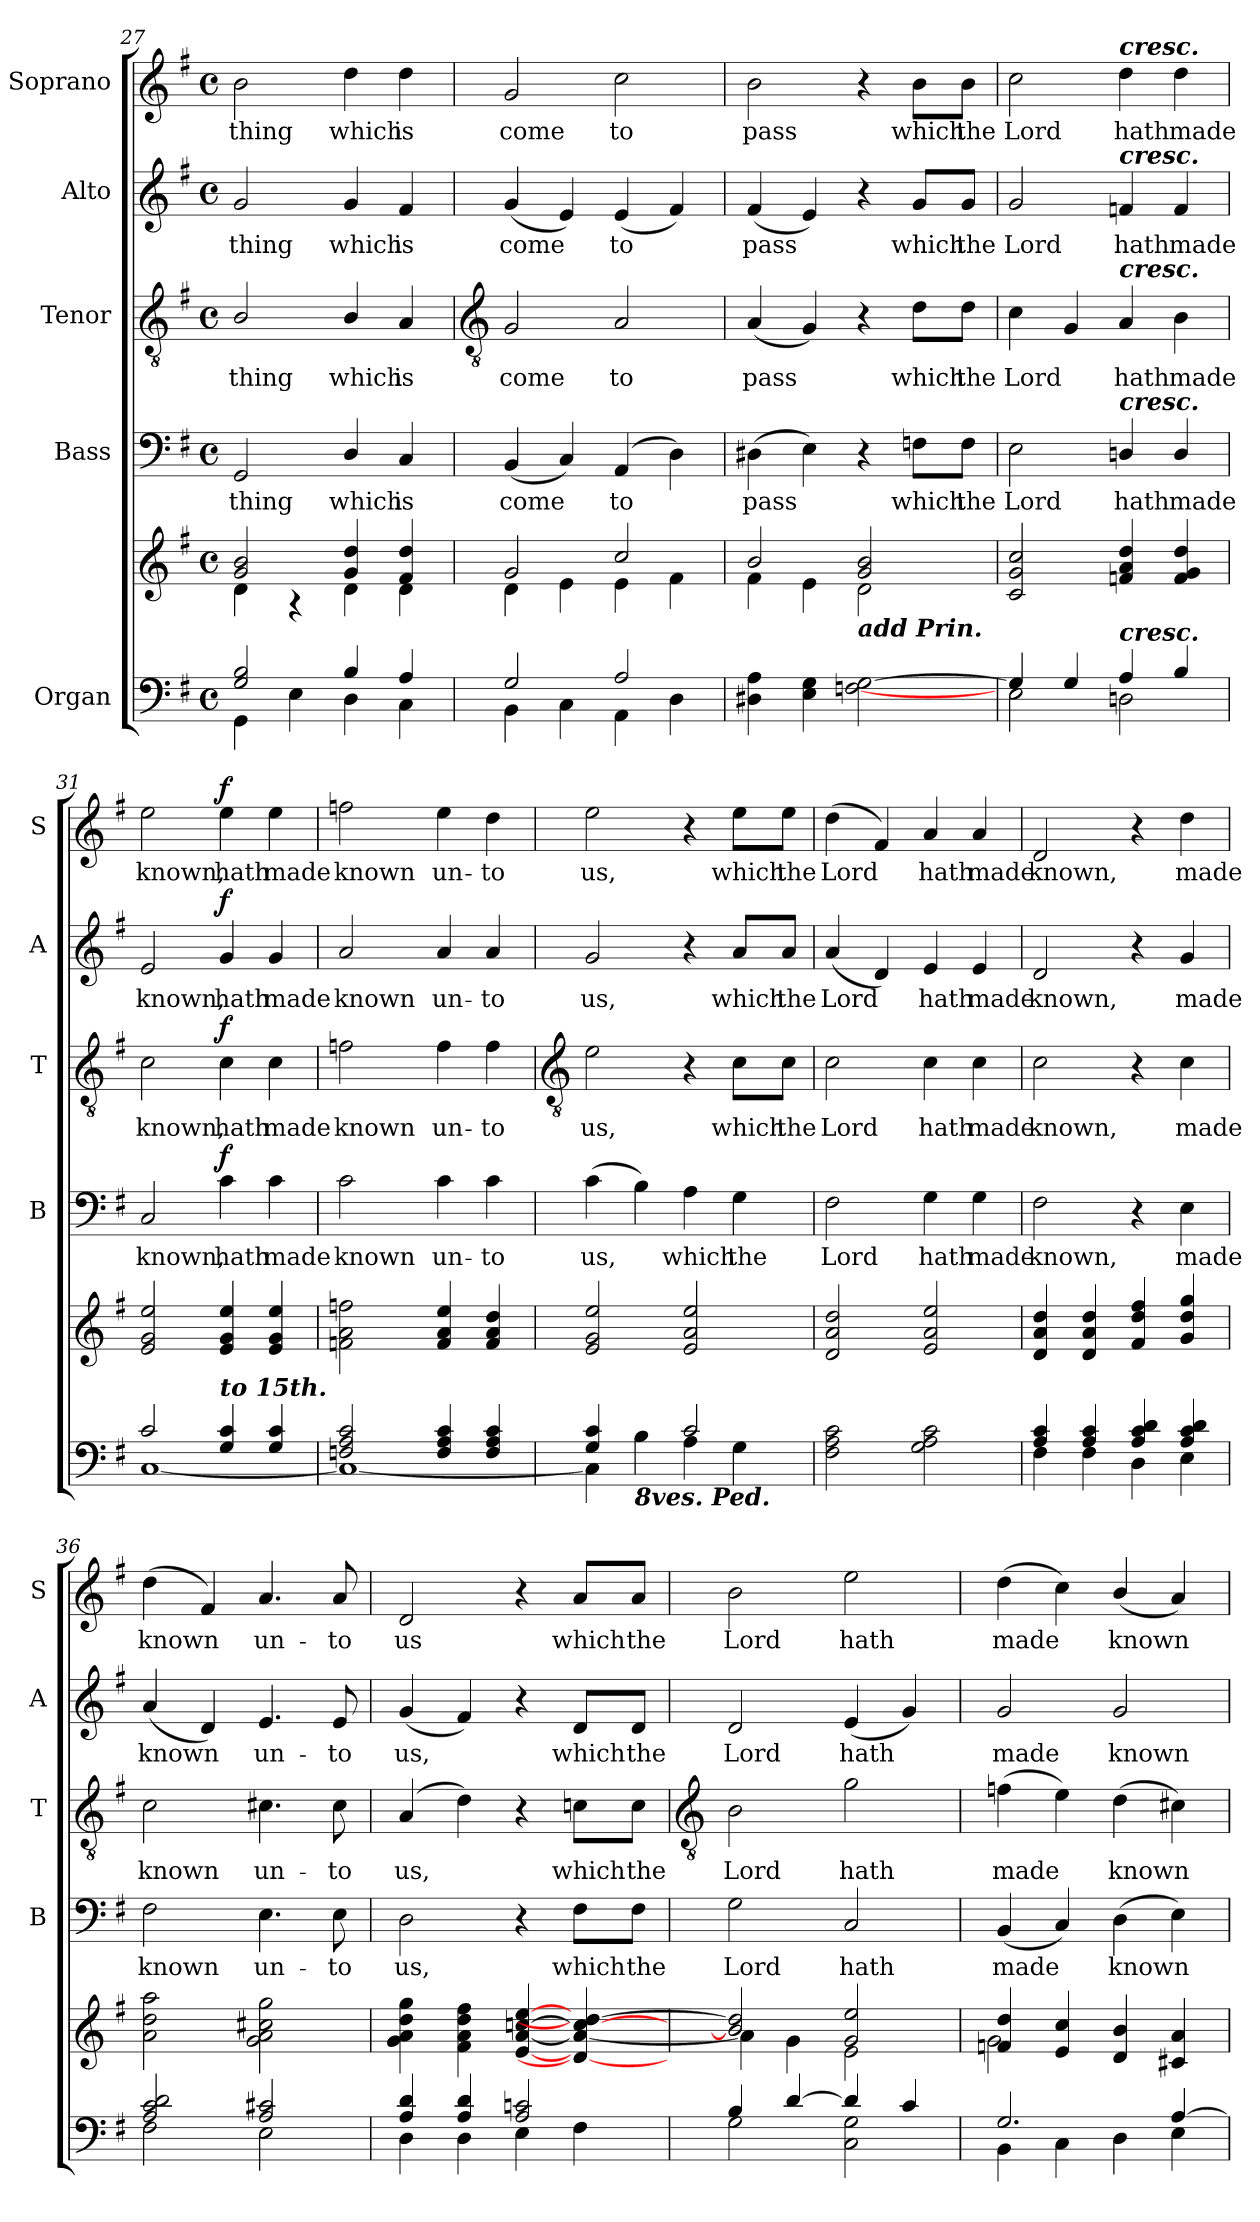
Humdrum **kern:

**kern	**kern	**kern	**text	**dynam	**kern	**text	**dynam	**kern	**text	**dynam	**kern	**text	**dynam
*part5	*part5	*part4	*part4	*part4	*part3	*part3	*part3	*part2	*part2	*part2	*part1	*part1	*part1
*staff6	*staff5	*staff4	*staff4	*staff4	*staff3	*staff3	*staff3	*staff2	*staff2	*staff2	*staff1	*staff1	*staff1
*I"Organ	*	*I"Bass	*	*	*I"Tenor	*	*	*I"Alto	*	*	*I"Soprano	*	*
*	*	*I'B	*	*	*I'T	*	*	*I'A	*	*	*I'S	*	*
*clefF4	*clefG2	*clefF4	*	*	*clefGv2	*	*	*clefG2	*	*	*clefG2	*	*
*k[f#]	*k[f#]	*k[f#]	*	*	*k[f#]	*	*	*k[f#]	*	*	*k[f#]	*	*
*G:	*G:	*G:	*	*	*G:	*	*	*G:	*	*	*G:	*	*
*M4/4	*M4/4	*M4/4	*	*	*M4/4	*	*	*M4/4	*	*	*M4/4	*	*
*met(c)	*met(c)	*met(c)	*	*	*met(c)	*	*	*met(c)	*	*	*met(c)	*	*
=27	=27	=27	=27	=27	=27	=27	=27	=27	=27	=27	=27	=27	=27
*^	*^	*	*	*	*	*	*	*	*	*	*	*	*
!	!	!	!	!	!LO:LY:b	!	!	!LO:LY:b	!	!	!LO:LY:b	!	!	!LO:LY:b	!
2G/ 2B/	4GG\	2g/ 2b/	4d\	2GG/	thing	.	2B/	thing	.	2g/	thing	.	2b\	thing	.
.	4E\	.	4r	.	.	.	.	.	.	.	.	.	.	.	.
!	!	!	!	!	!LO:LY:b	!	!	!LO:LY:b	!	!	!LO:LY:b	!	!	!LO:LY:b	!
4B/	4D\	4g/ 4dd/	4d\	4D/	which	.	4B/	which	.	4g/	which	.	4dd\	which	.
!	!	!	!	!	!LO:LY:b	!	!	!LO:LY:b	!	!	!LO:LY:b	!	!	!LO:LY:b	!
4A/	4C\	4f#/ 4dd/	4d\	4C/	is	.	4A/	is	.	4f#/	is	.	4dd\	is	.
!!LO:LB:g=z
=28	=28	=28	=28	=28	=28	=28	=28	=28	=28	=28	=28	=28	=28	=28	=28
*	*	*	*	*	*	*	*clefGv2	*	*	*	*	*	*	*	*
!	!	!	!	!	!LO:LY:b	!	!	!LO:LY:b	!	!	!LO:LY:b	!	!	!LO:LY:b	!
2G/	4BB\	2g/	4d\	(<4BB/	come	.	2G/	come	.	(<4g/	come	.	2g/	come	.
.	4C\	.	4e\	4C/)	.	.	.	.	.	4e/)	.	.	.	.	.
!	!	!	!	!	!LO:LY:b	!	!	!LO:LY:b	!	!	!LO:LY:b	!	!	!LO:LY:b	!
2A/	4AA\	2cc/	4e\	(<4AA/	to	.	2A/	to	.	(<4e/	to	.	2cc\	to	.
.	4D\	.	4f#\	4D\)	.	.	.	.	.	4f#/)	.	.	.	.	.
=29	=29	=29	=29	=29	=29	=29	=29	=29	=29	=29	=29	=29	=29	=29	=29
!	!	!	!	!	!LO:LY:b	!	!	!LO:LY:b	!	!	!LO:LY:b	!	!	!LO:LY:b	!
4D#X\ 4A\	4ryy	2b/	4f#\	(>4D#X\	pass	.	(<4A/	pass	.	(<4f#/	pass	.	2b\	pass	.
4E\ 4G\	4ryy	.	4e\	4E\)	.	.	4G/)	.	.	4e/)	.	.	.	.	.
!	!	!LO:TX:b:Bi:t=add Prin.	!	!	!	!	!	!	!	!	!	!	!	!	!
[2Fn\ [2G\	4ryy	2g/ 2b/	2d\	4r	.	.	4r	.	.	4r	.	.	4r	.	.
!	!	!	!	!	!LO:LY:b	!	!	!LO:LY:b	!	!	!LO:LY:b	!	!	!LO:LY:b	!
.	4ryy	.	.	8Fn\L	which	.	8d\L	which	.	8g/L	which	.	8b\L	which	.
!	!	!	!	!	!LO:LY:b	!	!	!LO:LY:b	!	!	!LO:LY:b	!	!	!LO:LY:b	!
.	.	.	.	8F\J	the	.	8d\J	the	.	8g/J	the	.	8b\J	the	.
=30	=30	=30	=30	=30	=30	=30	=30	=30	=30	=30	=30	=30	=30	=30	=30
!	!	!	!	!	!LO:LY:b	!	!	!LO:LY:b	!	!	!LO:LY:b	!	!	!LO:LY:b	!
4G/]	2E\	2c/ 2g/ 2cc/	1ryy	2E\	Lord	.	4c\	Lord	.	2g/	Lord	.	2cc\	Lord	.
4G/	.	.	.	.	.	.	4G/	.	.	.	.	.	.	.	.
!	!	!	!	!	!	!	!	!	!	!	!	!	!LO:TX:a:Bi:t=cresc.	!	!
!	!	!	!	!	!	!	!	!	!	!LO:TX:a:Bi:t=cresc.	!	!	!	!	!
!	!	!	!	!	!	!	!LO:TX:a:Bi:t=cresc.	!	!	!	!	!	!	!	!
!	!	!	!	!LO:TX:a:Bi:t=cresc.	!	!	!	!	!	!	!	!	!	!	!
!	!	!LO:TX:b:Bi:t=cresc.	!	!	!	!	!	!	!	!	!	!	!	!	!
!	!	!	!	!	!LO:LY:b	!	!	!LO:LY:b	!	!	!LO:LY:b	!	!	!LO:LY:b	!
4A/	2Dn\	4fn/ 4a/ 4dd/	.	4Dn/	hath	.	4A/	hath	.	4fn/	hath	.	4dd\	hath	.
!	!	!	!	!	!LO:LY:b	!	!	!LO:LY:b	!	!	!LO:LY:b	!	!	!LO:LY:b	!
4B/	.	4f/ 4g/ 4dd/	.	4D/	made	.	4B\	made	.	4f/	made	.	4dd\	made	.
=31	=31	=31	=31	=31	=31	=31	=31	=31	=31	=31	=31	=31	=31	=31	=31
!	!	!	!	!	!LO:LY:b	!	!	!LO:LY:b	!	!	!LO:LY:b	!	!	!LO:LY:b	!
2c/	[1C\	2e/ 2g/ 2ee/	1ryy	2C/	known,	.	2c\	known,	.	2e/	known,	.	2ee\	known,	.
!	!	!LO:TX:b:Bi:t=to 15th.	!	!	!	!	!	!	!	!	!	!	!	!	!
!	!	!	!	!	!LO:LY:b	!LO:DY:b	!	!LO:LY:b	!LO:DY:b	!	!LO:LY:b	!LO:DY:b	!	!LO:LY:b	!LO:DY:b
4G/ 4c/	.	4e/ 4g/ 4ee/	.	4c\	hath	f	4c\	hath	f	4g/	hath	f	4ee\	hath	f
!	!	!	!	!	!LO:LY:b	!	!	!LO:LY:b	!	!	!LO:LY:b	!	!	!LO:LY:b	!
4G/ 4c/	.	4e/ 4g/ 4ee/	.	4c\	made	.	4c\	made	.	4g/	made	.	4ee\	made	.
=32	=32	=32	=32	=32	=32	=32	=32	=32	=32	=32	=32	=32	=32	=32	=32
!	!	!	!	!	!LO:LY:b	!	!	!LO:LY:b	!	!	!LO:LY:b	!	!	!LO:LY:b	!
2Fn/ 2A/ 2c/	1C\_	2fn\ 2a\ 2ffn\	4ryy	2c\	known	.	2fn\	known	.	2a/	known	.	2ffn\	known	.
.	.	.	4ryy	.	.	.	.	.	.	.	.	.	.	.	.
!	!	!	!	!	!LO:LY:b	!	!	!LO:LY:b	!	!	!LO:LY:b	!	!	!LO:LY:b	!
4F/ 4A/ 4c/	.	4f/ 4a/ 4ee/	4ryy	4c\	un-	.	4f\	un-	.	4a/	un-	.	4ee\	un-	.
!	!	!	!	!	!LO:LY:b	!	!	!LO:LY:b	!	!	!LO:LY:b	!	!	!LO:LY:b	!
4F/ 4A/ 4c/	.	4f/ 4a/ 4dd/	4ryy	4c\	-to	.	4f\	-to	.	4a/	-to	.	4dd\	-to	.
*	*	*v	*v	*	*	*	*	*	*	*	*	*	*	*	*
!!LO:LB:g=z
=33	=33	=33	=33	=33	=33	=33	=33	=33	=33	=33	=33	=33	=33	=33
*	*	*	*	*	*	*clefGv2	*	*	*	*	*	*	*	*
*	*	*^	*	*	*	*	*	*	*	*	*	*	*	*
!	!	!	!	!	!LO:LY:b	!	!	!LO:LY:b	!	!	!LO:LY:b	!	!	!LO:LY:b	!
*	*	*v	*v	*	*	*	*	*	*	*	*	*	*	*	*
4G/ 4c/	4C\]	2e/ 2g/ 2ee/	(>4c\	us,	.	2e\	us,	.	2g/	us,	.	2ee\	us,	.
!LO:TX:b:Bi:t=8ves. Ped.	!	!	!	!	!	!	!	!	!	!	!	!	!	!
4ryy	4B\	.	4B\)	.	.	.	.	.	.	.	.	.	.	.
!	!	!	!	!LO:LY:b	!	!	!	!	!	!	!	!	!	!
2c/	4A\	2e/ 2a/ 2ee/	4A\	which	.	4r	.	.	4r	.	.	4r	.	.
!	!	!	!	!LO:LY:b	!	!	!LO:LY:b	!	!	!LO:LY:b	!	!	!LO:LY:b	!
.	4G\	.	4G\	the	.	8c\L	which	.	8a/L	which	.	8ee\L	which	.
!	!	!	!	!	!	!	!LO:LY:b	!	!	!LO:LY:b	!	!	!LO:LY:b	!
.	.	.	.	.	.	8c\J	the	.	8a/J	the	.	8ee\J	the	.
=34	=34	=34	=34	=34	=34	=34	=34	=34	=34	=34	=34	=34	=34	=34
!	!	!	!	!LO:LY:b	!	!	!LO:LY:b	!	!	!LO:LY:b	!	!	!LO:LY:b	!
2F#\ 2A\ 2c\	1ryy	2d/ 2a/ 2dd/	2F#\	Lord	.	2c\	Lord	.	(<4a/	Lord	.	(4dd\	Lord	.
.	.	.	.	.	.	.	.	.	4d/)	.	.	4f#/)	.	.
!	!	!	!	!LO:LY:b	!	!	!LO:LY:b	!	!	!LO:LY:b	!	!	!LO:LY:b	!
2G\ 2A\ 2c\	.	2e/ 2a/ 2ee/	4G\	hath	.	4c\	hath	.	4e/	hath	.	4a/	hath	.
!	!	!	!	!LO:LY:b	!	!	!LO:LY:b	!	!	!LO:LY:b	!	!	!LO:LY:b	!
.	.	.	4G\	made	.	4c\	made	.	4e/	made	.	4a/	made	.
=35	=35	=35	=35	=35	=35	=35	=35	=35	=35	=35	=35	=35	=35	=35
!	!	!	!	!LO:LY:b	!	!	!LO:LY:b	!	!	!LO:LY:b	!	!	!LO:LY:b	!
4A/ 4c/	4F#\	4d/ 4a/ 4dd/	2F#\	known,	.	2c\	known,	.	2d/	known,	.	2d/	known,	.
4A/ 4c/	4F#\	4d/ 4a/ 4dd/	.	.	.	.	.	.	.	.	.	.	.	.
4A/ 4c/ 4d/	4D\	4f#/ 4dd/ 4ff#/	4r	.	.	4r	.	.	4r	.	.	4r	.	.
!	!	!	!	!LO:LY:b	!	!	!LO:LY:b	!	!	!LO:LY:b	!	!	!LO:LY:b	!
4A/ 4c/ 4d/	4E\	4g/ 4dd/ 4gg/	4E\	made	.	4c\	made	.	4g/	made	.	4dd\	made	.
=36	=36	=36	=36	=36	=36	=36	=36	=36	=36	=36	=36	=36	=36	=36
!	!	!	!	!LO:LY:b	!	!	!LO:LY:b	!	!	!LO:LY:b	!	!	!LO:LY:b	!
2A/ 2c/ 2d/	2F#\	2a\ 2dd\ 2aa\	2F#\	known	.	2c\	known	.	(<4a/	known	.	(<4dd\	known	.
.	.	.	.	.	.	.	.	.	4d/)	.	.	4f#/)	.	.
!	!	!	!	!LO:LY:b	!	!	!LO:LY:b	!	!	!LO:LY:b	!	!	!LO:LY:b	!
2A/ 2c#X/	2E\	2g\ 2a\ 2cc#X\ 2gg\	4.E\	un-	.	4.c#X\	un-	.	4.e/	un-	.	4.a/	un-	.
!	!	!	!	!LO:LY:b	!	!	!LO:LY:b	!	!	!LO:LY:b	!	!	!LO:LY:b	!
.	.	.	8E\	-to	.	8c#\	-to	.	8e/	-to	.	8a/	-to	.
=37	=37	=37	=37	=37	=37	=37	=37	=37	=37	=37	=37	=37	=37	=37
!	!	!	!	!LO:LY:b	!	!	!LO:LY:b	!	!	!LO:LY:b	!	!	!LO:LY:b	!
4A/ 4d/	4D\	4g\ 4a\ 4dd\ 4gg\	2D\	us,	.	(4A/	us,	.	(<4g/	us,	.	2d/	us	.
4A/ 4d/	4D\	4f#\ 4a\ 4dd\ 4ff#\	.	.	.	4d\)	.	.	4f#/)	.	.	.	.	.
2A/ 2cn/	4E\	[4e/ [4a/ [4ccn/ [4ee/	4r	.	.	4r	.	.	4r	.	.	4r	.	.
!	!	!	!	!LO:LY:b	!	!	!LO:LY:b	!	!	!LO:LY:b	!	!	!LO:LY:b	!
.	4F#\	4d/_ 4a/_ 4cc/_ 4dd/_	8F#\L	which	.	8cn\L	which	.	8d/L	which	.	8a/L	which	.
!	!	!	!	!LO:LY:b	!	!	!LO:LY:b	!	!	!LO:LY:b	!	!	!LO:LY:b	!
.	.	.	8F#\J	the	.	8c\J	the	.	8d/J	the	.	8a/J	the	.
!!LO:LB:g=z
=38	=38	=38	=38	=38	=38	=38	=38	=38	=38	=38	=38	=38	=38	=38
*	*	*	*	*	*	*clefGv2	*	*	*	*	*	*	*	*
*	*	*^	*	*	*	*	*	*	*	*	*	*	*	*
!	!	!	!	!	!LO:LY:b	!	!	!LO:LY:b	!	!	!LO:LY:b	!	!	!LO:LY:b	!
4B/	2G\	2b/] 2dd/]	4a\]	2G\	Lord	.	2B\	Lord	.	2d/	Lord	.	2b\	Lord	.
[4d/	.	.	4g\	.	.	.	.	.	.	.	.	.	.	.	.
!	!	!	!	!	!LO:LY:b	!	!	!LO:LY:b	!	!	!LO:LY:b	!	!	!LO:LY:b	!
4d/]	2C\ 2G\	2g/ 2ee/	2e\	2C/	hath	.	2g\	hath	.	(<4e/	hath	.	2ee\	hath	.
4c/	.	.	.	.	.	.	.	.	.	4g/)	.	.	.	.	.
=39	=39	=39	=39	=39	=39	=39	=39	=39	=39	=39	=39	=39	=39	=39	=39
!	!	!	!	!	!LO:LY:b	!	!	!LO:LY:b	!	!	!LO:LY:b	!	!	!LO:LY:b	!
2.G/	4BB\	4fn/ 4dd/	2g\	(<4BB/	made	.	(>4fn\	made	.	2g/	made	.	(>4dd\	made	.
.	4C\	4e/ 4cc/	.	4C/)	.	.	4e\)	.	.	.	.	.	4cc\)	.	.
!	!	!	!	!	!LO:LY:b	!	!	!LO:LY:b	!	!	!LO:LY:b	!	!	!LO:LY:b	!
.	4D\	4d/ 4b/	2ryy	(>4D\	known	.	(>4d\	known	.	2g/	known	.	(<4b/	known	.
[4A/	4E\	4c#X/ 4a/	.	4E\)	.	.	4c#X\)	.	.	.	.	.	4a/)	.	.
*v	*v	*	*	*	*	*	*	*	*	*	*	*	*	*	*
*	*v	*v	*	*	*	*	*	*	*	*	*	*	*	*
=	=	=	=	=	=	=	=	=	=	=	=	=	=
*-	*-	*-	*-	*-	*-	*-	*-	*-	*-	*-	*-	*-	*-
